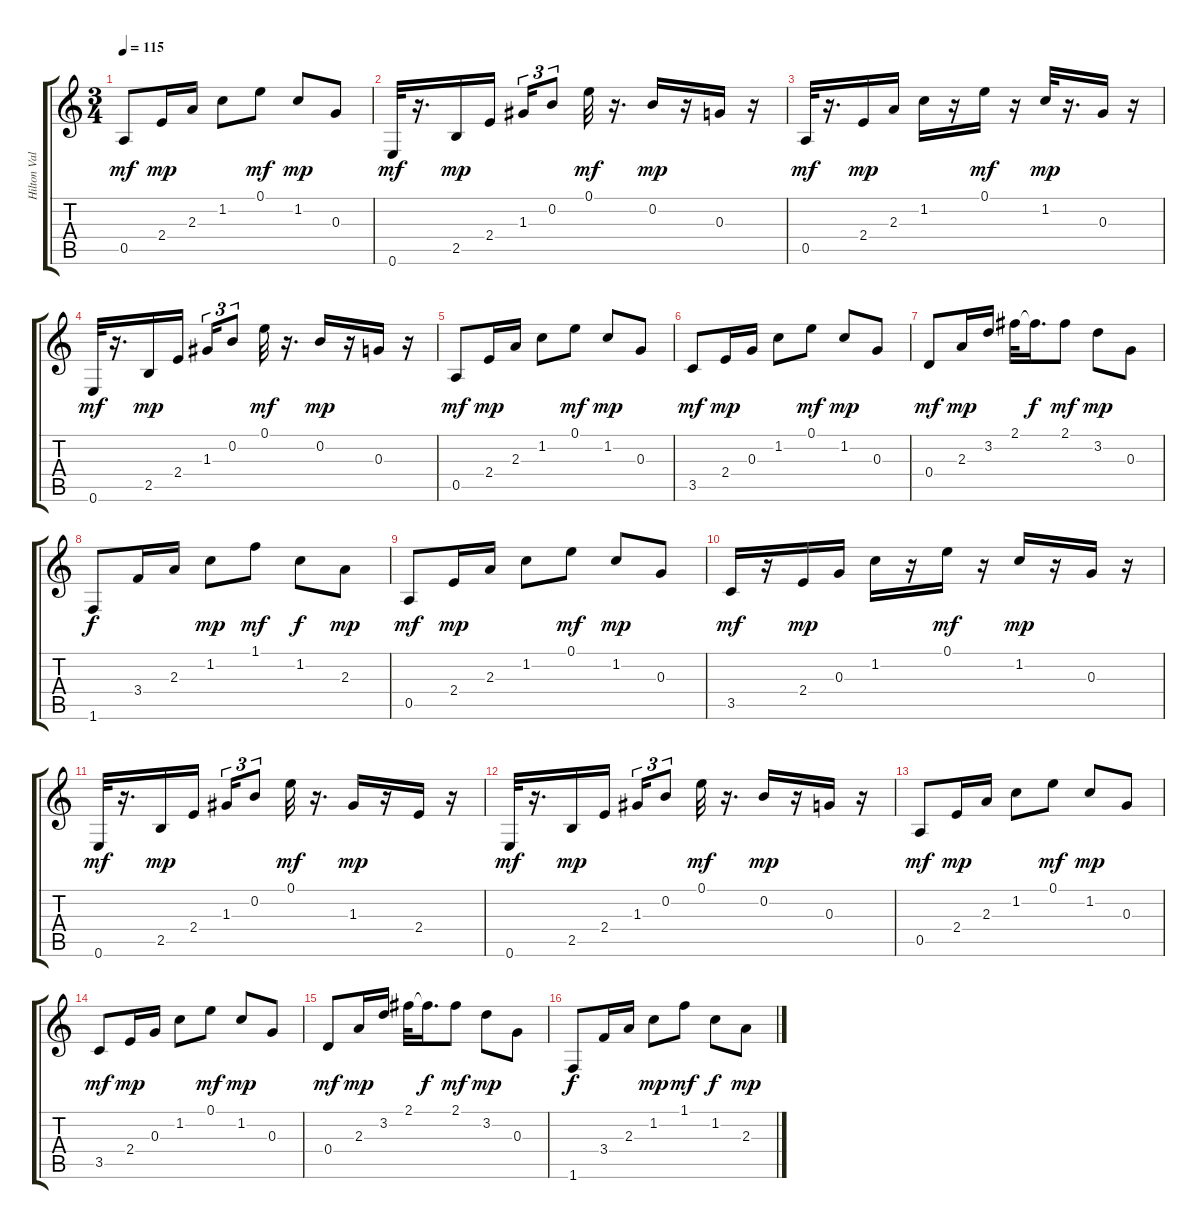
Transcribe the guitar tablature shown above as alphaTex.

\track ("Hilton Valentine" "Hilton Val") {instrument electricguitarjazz}
\staff {score tabs}
\tuning (E4 B3 G3 D3 A2 E2) {hide}
\ts (3 4)
\tempo 115
\clef g2
\ks c
0.5.8{dy mf} 2.4.16{dy mp} 2.3.16 1.2.8 0.1.8{dy mf} 1.2.8{dy mp} 0.3.8 |
0.6.32{dy mf} r.16{d} 2.5.16{dy mp} 2.4.16 1.3.16{tu (3 2)} 0.2.8{tu (3 2)} 0.1.32{dy mf} r.16{d} 0.2.16{dy mp} r.16 0.3.16 r.16 |
0.5.32{dy mf} r.16{d} 2.4.16{dy mp} 2.3.16 1.2.16 r.16 0.1.16{dy mf} r.16 1.2.32{dy mp} r.16{d} 0.3.16 r.16 |
0.6.32{dy mf} r.16{d} 2.5.16{dy mp} 2.4.16 1.3.16{tu (3 2)} 0.2.8{tu (3 2)} 0.1.32{dy mf} r.16{d} 0.2.16{dy mp} r.16 0.3.16 r.16 |
0.5.8{dy mf} 2.4.16{dy mp} 2.3.16 1.2.8 0.1.8{dy mf} 1.2.8{dy mp} 0.3.8 |
3.5.8{dy mf} 2.4.16{dy mp} 0.3.16 1.2.8 0.1.8{dy mf} 1.2.8{dy mp} 0.3.8 |
0.4.8{dy mf} 2.3.16{dy mp} 3.2.16 2.1.32 2.1{t}.16{d dy f} 2.1.8{dy mf} 3.2.8{dy mp} 0.3.8 |
1.6.8{dy f} 3.4.16 2.3.16 1.2.8{dy mp} 1.1.8{dy mf} 1.2.8{dy f} 2.3.8{dy mp} |
0.5.8{dy mf} 2.4.16{dy mp} 2.3.16 1.2.8 0.1.8{dy mf} 1.2.8{dy mp} 0.3.8 |
3.5.16{dy mf} r.16 2.4.16{dy mp} 0.3.16 1.2.16 r.16 0.1.16{dy mf} r.16 1.2.16{dy mp} r.16 0.3.16 r.16 |
0.6.32{dy mf} r.16{d} 2.5.16{dy mp} 2.4.16 1.3.16{tu (3 2)} 0.2.8{tu (3 2)} 0.1.32{dy mf} r.16{d} 1.3.16{dy mp} r.16 2.4.16 r.16 |
0.6.32{dy mf} r.16{d} 2.5.16{dy mp} 2.4.16 1.3.16{tu (3 2)} 0.2.8{tu (3 2)} 0.1.32{dy mf} r.16{d} 0.2.16{dy mp} r.16 0.3.16 r.16 |
0.5.8{dy mf} 2.4.16{dy mp} 2.3.16 1.2.8 0.1.8{dy mf} 1.2.8{dy mp} 0.3.8 |
3.5.8{dy mf} 2.4.16{dy mp} 0.3.16 1.2.8 0.1.8{dy mf} 1.2.8{dy mp} 0.3.8 |
0.4.8{dy mf} 2.3.16{dy mp} 3.2.16 2.1.32 2.1{t}.16{d dy f} 2.1.8{dy mf} 3.2.8{dy mp} 0.3.8 |
1.6.8{dy f} 3.4.16 2.3.16 1.2.8{dy mp} 1.1.8{dy mf} 1.2.8{dy f} 2.3.8{dy mp}
